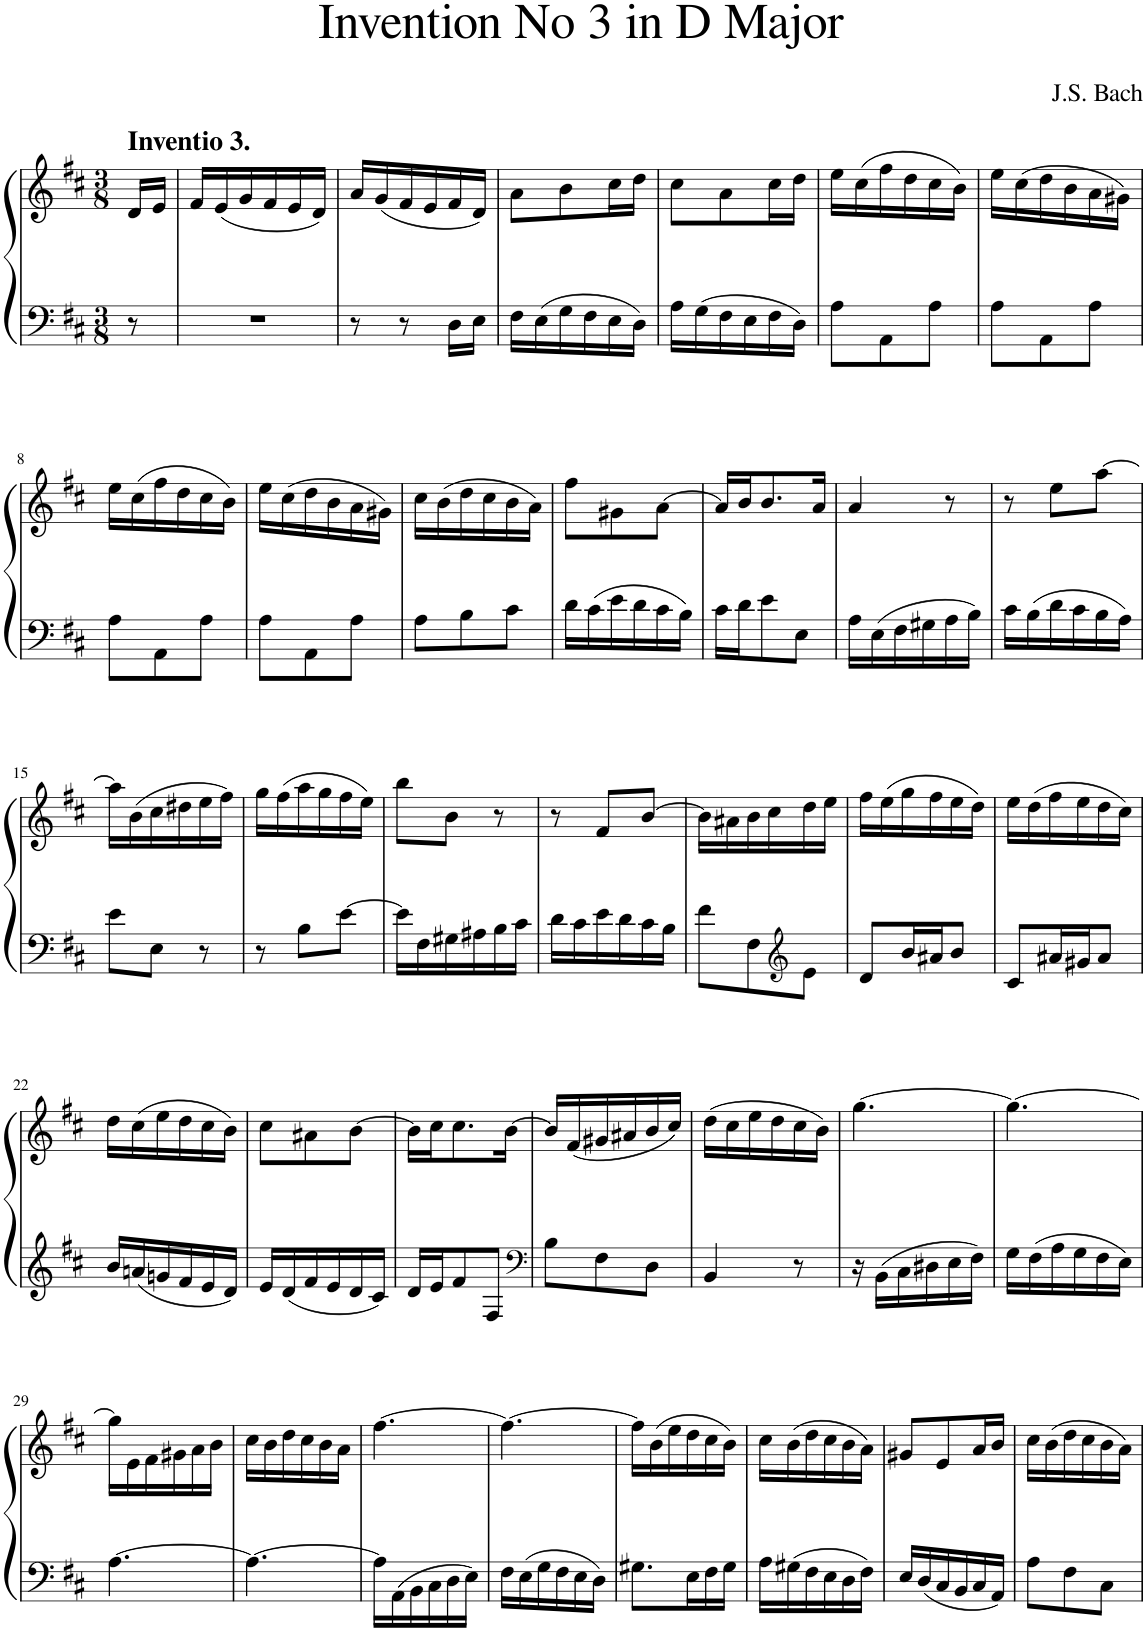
**kern	**kern
*part1	*part1
*staff2	*staff1
*I"Piano	*
*I'Pno.	*
*clefF4	*clefG2
*k[f#c#]	*k[f#c#]
*M3/8	*M3/8
=1	=1
!	!LO:TX:a:B:t=Inventio 3.
8r	16d/LL
.	16e/JJ
=2	=2
4.r	16f#/LL
.	(16e/
.	16g/
.	16f#/
.	16e/
.	16d/JJ)
=3	=3
8r	16a/LL
.	(16g/
8r	16f#/
.	16e/
16D\LL	16f#/
16E\JJ	16d/JJ)
=4	=4
16F#\LL	8a\L
16E\	.
16G\	8b\
16F#\	.
16E\	16cc#\L
16D\JJ	16dd\JJ
=5	=5
16A\LL	8cc#\L
16G\	.
16F#\	8a\
16E\	.
16F#\	16cc#\L
16D\JJ	16dd\JJ
=6	=6
8A\L	16ee\LL
.	(16cc#\
8AA\	16ff#\
.	16dd\
8A\J	16cc#\
.	16b\JJ)
=7	=7
8A\L	16ee\LL
.	(16cc#\
8AA\	16dd\
.	16b\
8A\J	16a\
.	16g#X\JJ)
!!LO:LB:g=z
=8	=8
8A\L	16ee\LL
.	(16cc#\
8AA\	16ff#\
.	16dd\
8A\J	16cc#\
.	16b\JJ)
=9	=9
8A\L	16ee\LL
.	(16cc#\
8AA\	16dd\
.	16b\
8A\J	16a\
.	16g#X\JJ)
=10	=10
8A\L	16cc#\LL
.	(16b\
8B\	16dd\
.	16cc#\
8c#\J	16b\
.	16a\JJ)
=11	=11
16d\LL	8ff#\L
16c#\	.
16e\	8g#X\
16d\	.
16c#\	[8a\J
16B\JJ	.
=12	=12
16c#\LL	16a/LL]
16d\J	16b/J
8e\	8.b/
8E\J	.
.	16a/Jk
=13	=13
16A\LL	4a/
16E\	.
16F#\	.
16G#X\	.
16A\	8r
16B\JJ	.
=14	=14
16c#\LL	8r
16B\	.
16d\	8ee\L
16c#\	.
16B\	[8aa\J
16A\JJ	.
!!LO:LB:g=z
=15	=15
8e\L	16aa\LL]
.	(16b\
8E\J	16cc#\
.	16dd#X\
8r	16ee\
.	16ff#\JJ)
=16	=16
8r	16gg\LL
.	(16ff#\
8B\L	16aa\
.	16gg\
[8e\J	16ff#\
.	16ee\JJ)
=17	=17
16e\LL]	8bb\L
16F#\	.
16G#X\	8b\J
16A#X\	.
16B\	8r
16c#\JJ	.
=18	=18
16d\LL	8r
16c#\	.
16e\	8f#/L
16d\	.
16c#\	[8b/J
16B\JJ	.
=19	=19
8f#\L	16b\LL]
.	16a#X\
8F#\	16b\
.	16cc#\
*clefG2	*
8e\J	16dd\
.	16ee\JJ
=20	=20
8d/L	16ff#\LL
.	(16ee\
16b/L	16gg\
16a#X/J	16ff#\
8b/J	16ee\
.	16dd\JJ)
=21	=21
8c#/L	16ee\LL
.	(16dd\
16a#X/L	16ff#\
16g#X/J	16ee\
8a#/J	16dd\
.	16cc#\JJ)
!!LO:LB:g=z
=22	=22
16b/LL	16dd\LL
16an/	(16cc#\
16gn/	16ee\
16f#/	16dd\
16e/	16cc#\
16d/JJ	16b\JJ)
=23	=23
16e/LL	8cc#\L
16d/	.
16f#/	8a#X\
16e/	.
16d/	[8b\J
16c#/JJ	.
=24	=24
16d/LL	16b\LL]
16e/J	16cc#\J
8f#/	8.cc#\
8F#/J	.
.	[16b\Jk
=25	=25
*clefF4	*
8B\L	16b/LL]
.	(16f#/
8F#\	16g#X/
.	16a#X/
8D\J	16b/
.	16cc#/JJ)
=26	=26
4BB/	(16dd\LL
.	16cc#\
.	16ee\
.	16dd\
8r	16cc#\
.	16b\JJ)
=27	=27
16r	[4.gg\
16BB\LL	.
16C#\	.
16D#X\	.
16E\	.
16F#\JJ	.
=28	=28
16G\LL	4.gg\_
16F#\	.
16A\	.
16G\	.
16F#\	.
16E\JJ	.
!!LO:LB:g=z
=29	=29
[4.A\	16gg\LL]
.	16e\
.	16f#\
.	16g#X\
.	16a\
.	16b\JJ
=30	=30
4.A\_	16cc#\LL
.	16b\
.	16dd\
.	16cc#\
.	16b\
.	16a\JJ
=31	=31
16A\LL]	[4.ff#\
16AA\	.
16BB\	.
16C#\	.
16D\	.
16E\JJ	.
=32	=32
16F#\LL	4.ff#\_
16E\	.
16G\	.
16F#\	.
16E\	.
16D\JJ	.
=33	=33
8.G#X\L	16ff#\LL]
.	(16b\
.	16ee\
16E\L	16dd\
16F#\	16cc#\
16G#\JJ	16b\JJ)
=34	=34
16A\LL	16cc#\LL
16G#X\	(16b\
16F#\	16dd\
16E\	16cc#\
16D\	16b\
16F#\JJ	16a\JJ)
=35	=35
16E/LL	8g#X/L
16D/	.
16C#/	8e/
16BB/	.
16C#/	16a/L
16AA/JJ	16b/JJ
=36	=36
8A\L	16cc#\LL
.	(16b\
8F#\	16dd\
.	16cc#\
8C#\J	16b\
.	16a\JJ)
=	=
*-	*-
